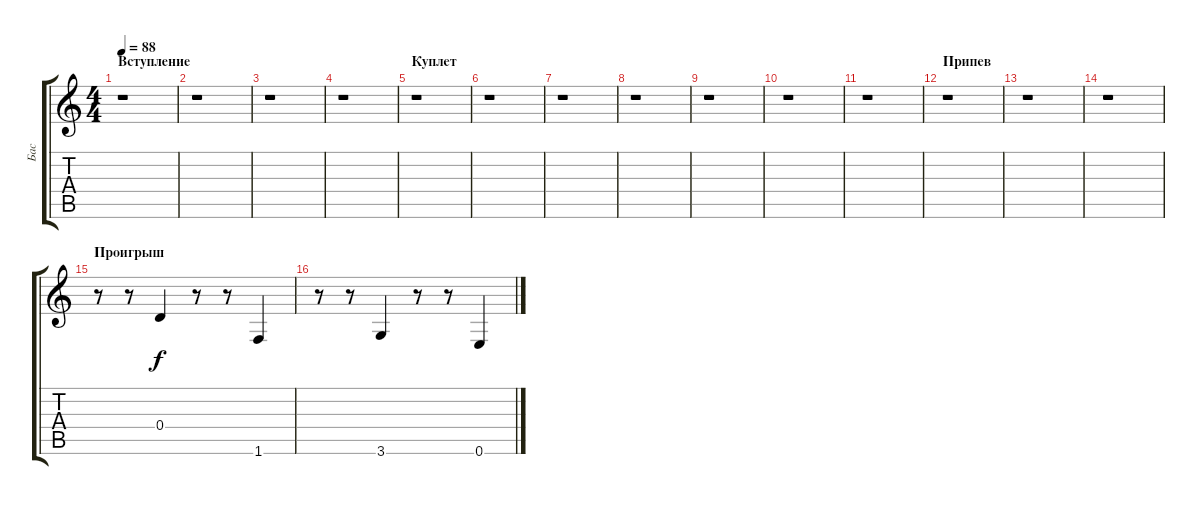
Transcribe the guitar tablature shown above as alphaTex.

\track ("Бас" "Бас") {instrument electricbasspick}
\staff {score tabs}
\tuning (E4 B3 G3 D3 A2 E2) {hide}
\ts (4 4)
\section ("" "Вступление")
\tempo 88
\clef g2
\ks c
r.1{dy f instrument electricbasspick} |
r.1 |
r.1 |
r.1 |
\section ("" "Куплет")
r.1 |
r.1 |
r.1 |
r.1 |
r.1 |
r.1 |
r.1 |
\section ("" "Припев")
r.1 |
r.1 |
r.1 |
\section ("" "Проигрыш")
r.8 r.8 0.4.4 r.8 r.8 1.6.4 |
r.8 r.8 3.6.4 r.8 r.8 0.6.4
